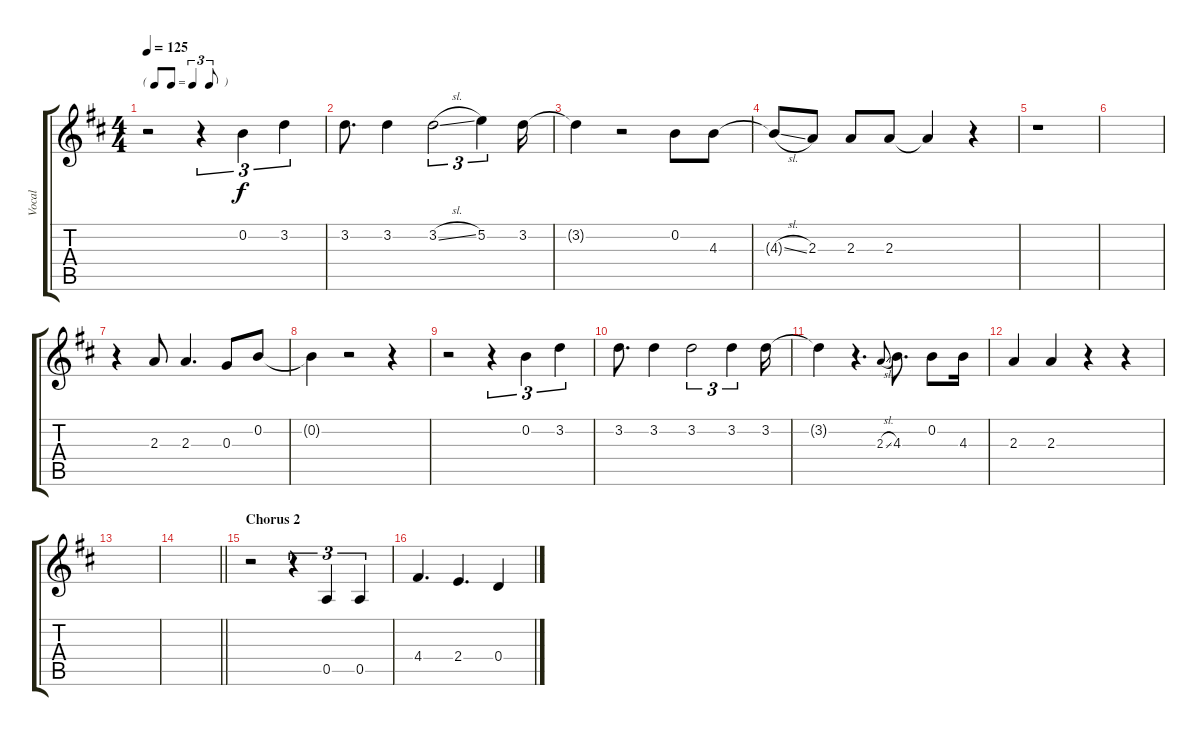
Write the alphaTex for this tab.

\track ("Vocal" "Vocal") {instrument distortionguitar}
\staff {score tabs}
\tuning (E4 B3 G3 D3 A2 E2) {hide}
\ts (4 4)
\tf triplet8th
\tempo 125
\clef g2
\ks d
r.2{dy f} r.4{tu (3 2)} 0.2.4{tu (3 2)} 3.2.4{tu (3 2)} |
3.2.8{d} 3.2.4 3.2{sl}.2{tu (3 2)} 5.2.4{tu (3 2)} 3.2.16 |
3.2{t}.4 r.2 0.2.8 4.3.8 |
4.3{sl t}.8 2.3.8 2.3.8 2.3.8 2.3{t}.4 r.4 |
r.1 |
|
r.4{volume 6 instrument overdrivenguitar} 2.3.8 2.3.4{d} 0.3.8 0.2.8 |
0.2{t}.4 r.2 r.4 |
r.2 r.4{tu (3 2)} 0.2.4{tu (3 2)} 3.2.4{tu (3 2)} |
3.2.8{d} 3.2.4 3.2.2{tu (3 2)} 3.2.4{tu (3 2)} 3.2.16 |
3.2{t}.4 r.4{d} 2.3{sl}.8{gr onbeat} 4.3.8{d} 0.2.8 4.3.16 |
2.3.4 2.3.4 r.4 r.4 |
|
\barLineRight lightlight
|
\section ("" "Chorus 2")
r.2 r.4{tu (3 2)} 0.5.4{tu (3 2)} 0.5.4{tu (3 2)} |
4.4.4{d} 2.4.4{d} 0.4.4
